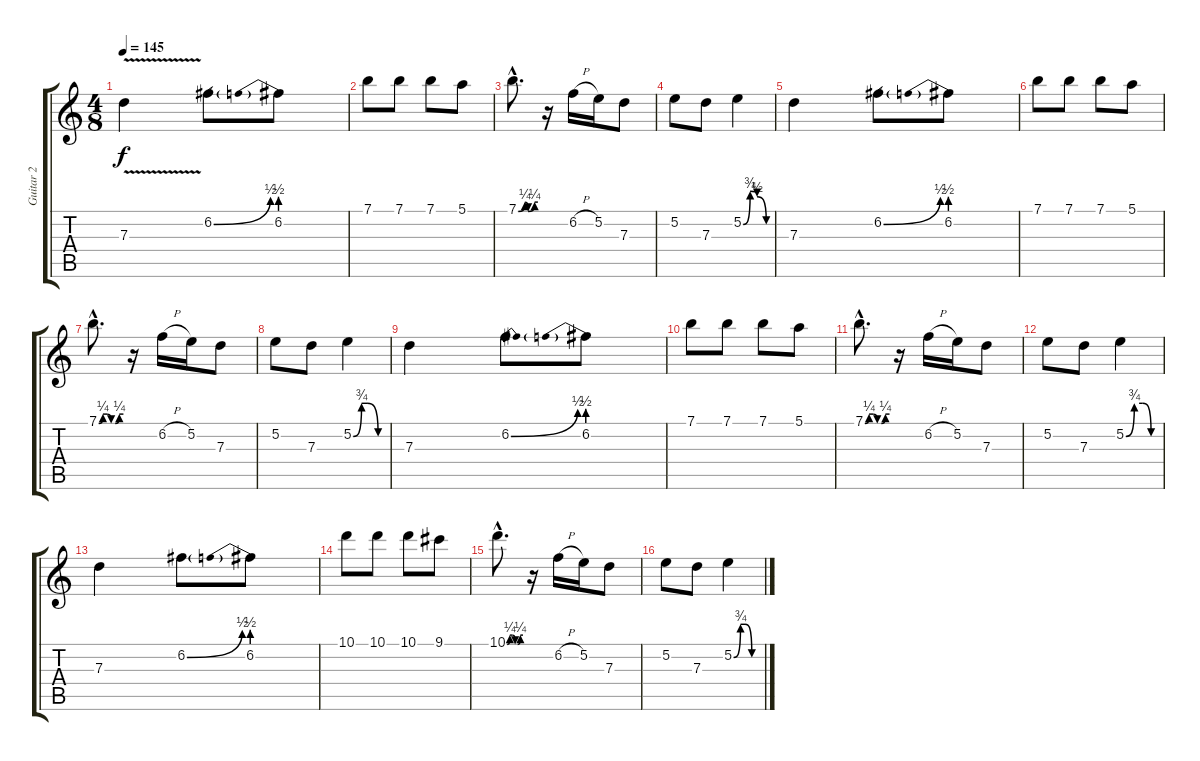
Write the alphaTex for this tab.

\track ("Guitar 2" "Guitar 2") {instrument overdrivenguitar}
\staff {score tabs}
\tuning (E4 B3 G3 D3 A2 E2) {hide}
\ts (4 8)
\tempo 145
\clef g2
\ks c
7.3{v}.4{dy f} 6.2{be (bend 0 0 60 2)}.8 6.2{be (prebend 0 2 60 2)}.8 |
7.1.8 7.1.8 7.1.8 5.1.8 |
7.1{be (custom 0 0 20 1 30 0 50 1 60 1) hac}.8{d} r.16 6.2{h}.16 5.2.16 7.3.8 |
5.2.8 7.3.8 5.2{be (custom 0 0 15 3 30 2 50 0 60 0)}.4 |
7.3.4 6.2{be (bend 0 0 60 2)}.8 6.2{be (prebend 0 2 60 2)}.8 |
7.1.8 7.1.8 7.1.8 5.1.8 |
7.1{be (custom 0 0 10 1 20 1 30 0 40 0 50 1 60 1) hac}.8{d} r.16 6.2{h}.16 5.2.16 7.3.8 |
5.2.8 7.3.8 5.2{be (custom 0 0 15 3 25 3 45 0 60 0)}.4 |
7.3.4 6.2{be (bend 0 0 60 2)}.8 6.2{be (prebend 0 2 60 2)}.8 |
7.1.8 7.1.8 7.1.8 5.1.8 |
7.1{be (custom 0 0 10 1 20 1 30 0 40 0 50 1 60 1) hac}.8{d} r.16 6.2{h}.16 5.2.16 7.3.8 |
5.2.8 7.3.8 5.2{be (custom 0 0 15 3 30 3 45 0 60 0)}.4 |
7.3.4 6.2{be (bend 0 0 60 2)}.8 6.2{be (prebend 0 2 60 2)}.8 |
10.1.8 10.1.8 10.1.8 9.1.8 |
10.1{be (custom 0 0 10 1 20 1 30 0 40 0 50 1 60 1) hac}.8{d} r.16 6.2{h}.16 5.2.16 7.3.8 |
5.2.8 7.3.8 5.2{be (custom 0 0 15 3 25 3 40 0 45 0 60 0)}.4
